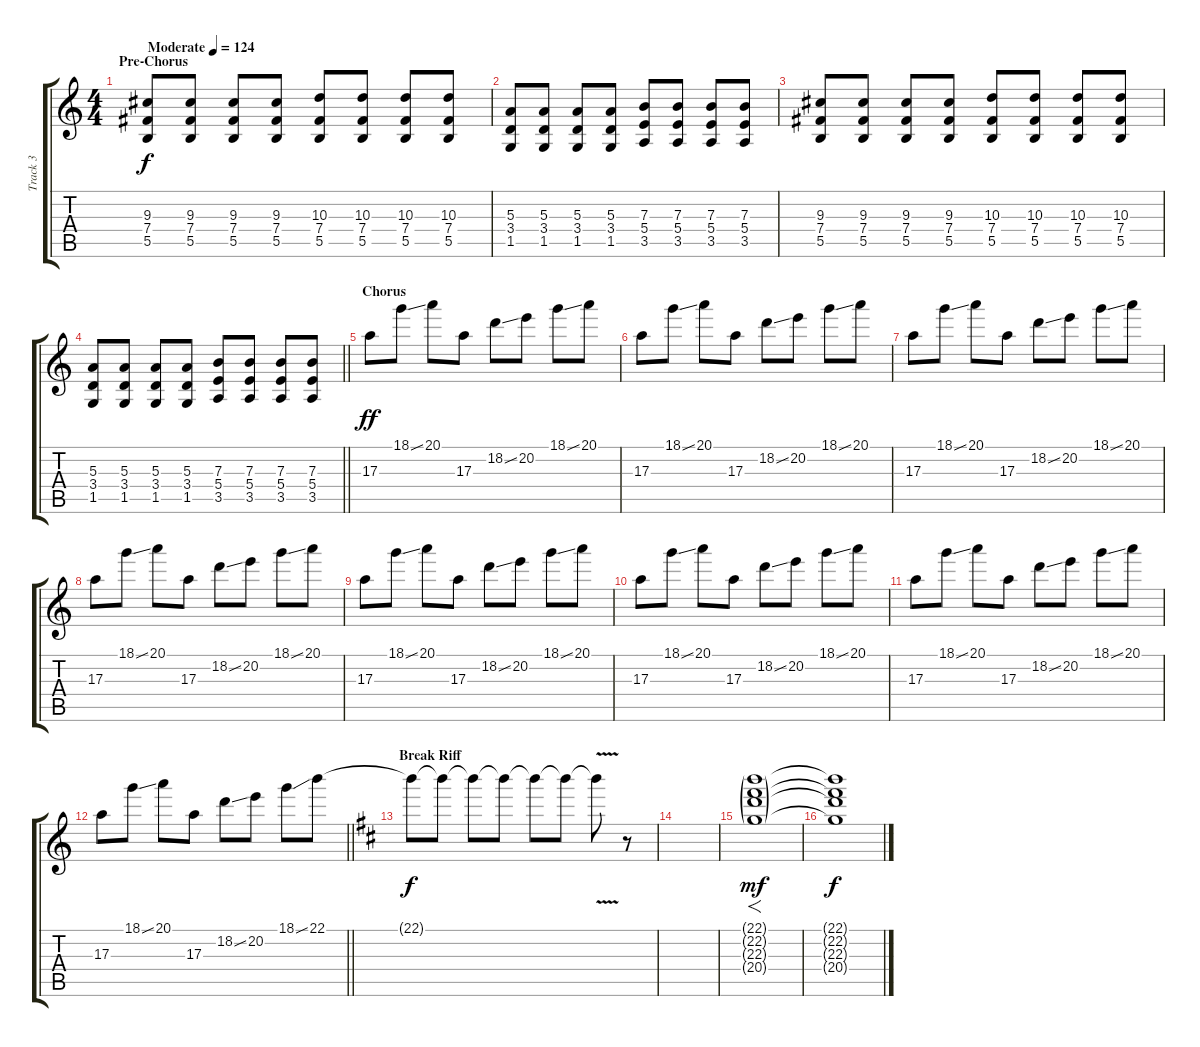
\track ("Track 3" "Track 3") {instrument distortionguitar}
\staff {score tabs}
\tuning (Db4 Ab3 E3 B2 Gb2 B1) {hide}
\ts (4 4)
\section ("" "Pre-Chorus")
\tempo (124 "Moderate")
\clef g2
\ks c
(9.3 7.4 5.5).8{dy f instrument distortionguitar} (9.3 7.4 5.5).8 (9.3 7.4 5.5).8 (9.3 7.4 5.5).8 (10.3 7.4 5.5).8 (10.3 7.4 5.5).8 (10.3 7.4 5.5).8 (10.3 7.4 5.5).8 |
(5.3 3.4 1.5).8 (5.3 3.4 1.5).8 (5.3 3.4 1.5).8 (5.3 3.4 1.5).8 (7.3 5.4 3.5).8 (7.3 5.4 3.5).8 (7.3 5.4 3.5).8 (7.3 5.4 3.5).8 |
(9.3 7.4 5.5).8 (9.3 7.4 5.5).8 (9.3 7.4 5.5).8 (9.3 7.4 5.5).8 (10.3 7.4 5.5).8 (10.3 7.4 5.5).8 (10.3 7.4 5.5).8 (10.3 7.4 5.5).8 |
\barLineRight lightlight
(5.3 3.4 1.5).8 (5.3 3.4 1.5).8 (5.3 3.4 1.5).8 (5.3 3.4 1.5).8 (7.3 5.4 3.5).8 (7.3 5.4 3.5).8 (7.3 5.4 3.5).8 (7.3 5.4 3.5).8 |
\section ("" "Chorus")
17.3.8{dy ff balance 8} 18.1{ss}.8 20.1.8 17.3.8 18.2{ss}.8 20.2.8 18.1{ss}.8 20.1.8 |
17.3.8 18.1{ss}.8 20.1.8 17.3.8 18.2{ss}.8 20.2.8 18.1{ss}.8 20.1.8 |
17.3.8 18.1{ss}.8 20.1.8 17.3.8 18.2{ss}.8 20.2.8 18.1{ss}.8 20.1.8 |
17.3.8 18.1{ss}.8 20.1.8 17.3.8 18.2{ss}.8 20.2.8 18.1{ss}.8 20.1.8 |
17.3.8 18.1{ss}.8 20.1.8 17.3.8 18.2{ss}.8 20.2.8 18.1{ss}.8 20.1.8 |
17.3.8 18.1{ss}.8 20.1.8 17.3.8 18.2{ss}.8 20.2.8 18.1{ss}.8 20.1.8 |
17.3.8 18.1{ss}.8 20.1.8 17.3.8 18.2{ss}.8 20.2.8 18.1{ss}.8 20.1.8 |
\barLineRight lightlight
17.3.8 18.1{ss}.8 20.1.8 17.3.8 18.2{ss}.8 20.2.8 18.1{ss}.8 22.1.8 |
\section ("" "Break Riff")
\ks bminor
22.1{t}.8{dy f balance 16} 22.1{t}.8 22.1{t}.8 22.1{t}.8 22.1{t}.8 22.1{t}.8 22.1{v t}.8 r.8 |
|
(22.1{g} 22.2{g} 22.3{g} 20.4{g}).1{f dy mf} |
(22.1{t} 22.2{t} 22.3{t} 20.4{t}).1{dy f}
